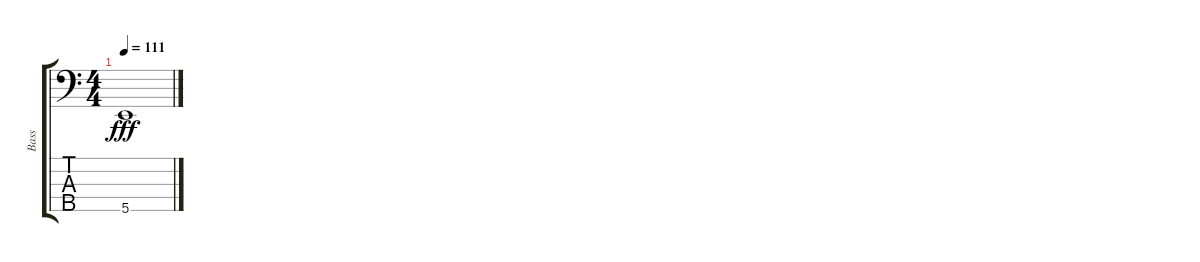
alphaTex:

\track ("Bass" "Bass") {instrument electricbasspick}
\staff {score tabs}
\tuning (G2 D2 A1 E1 B0) {hide}
\ts (4 4)
\tempo 111
\clef f4
\ks c
5.5.1{dy fff volume 1}
